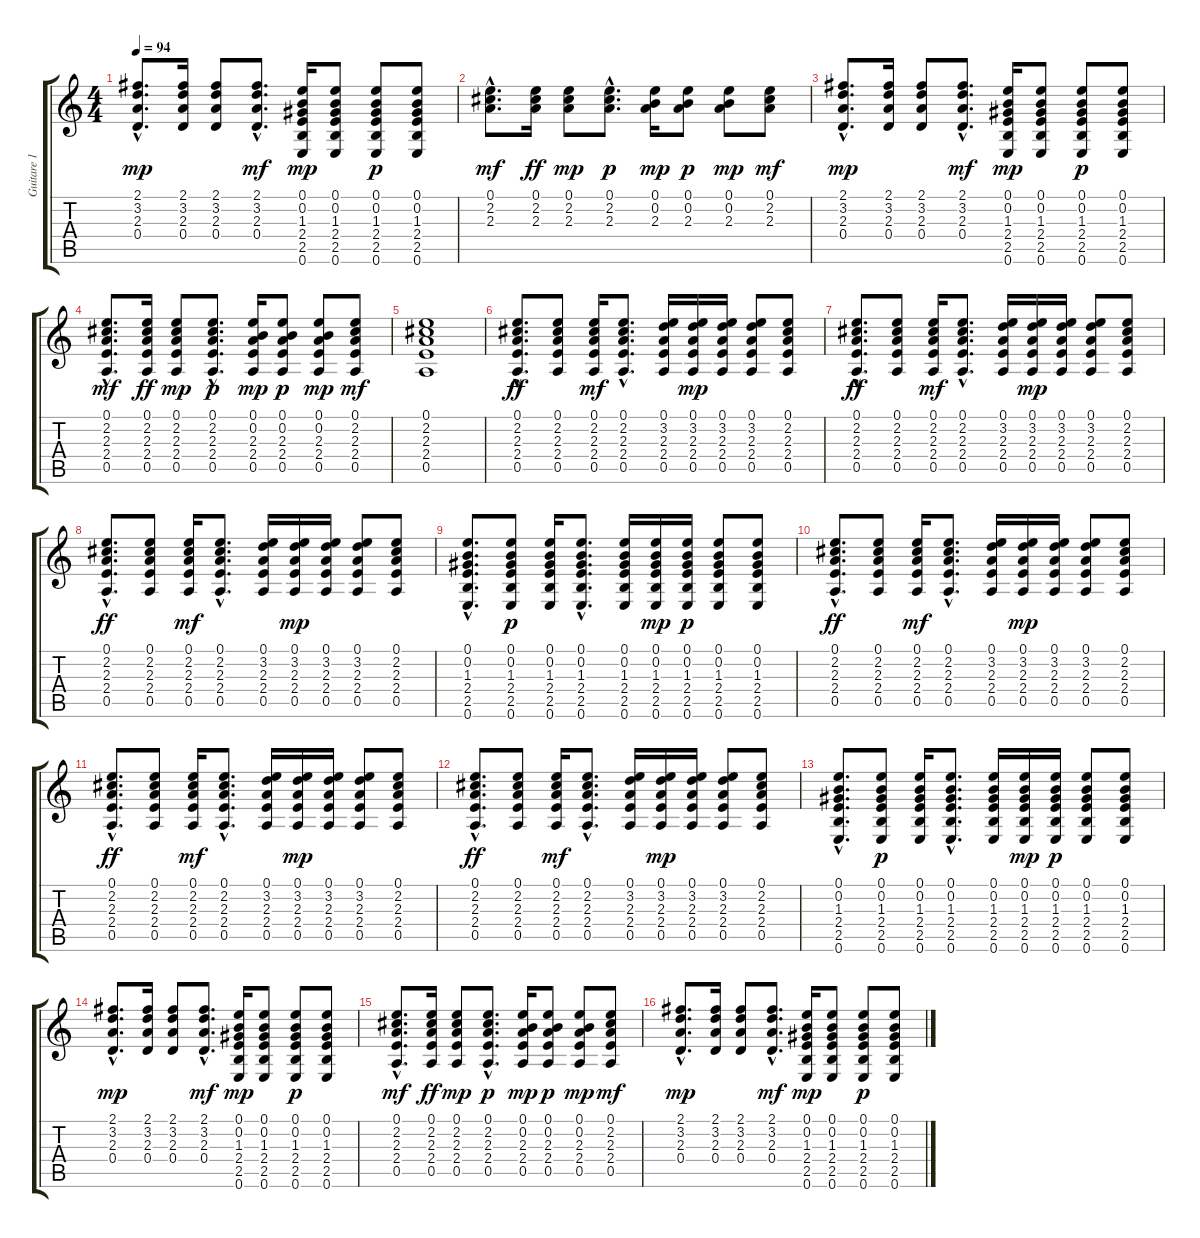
\track ("Guitare 1" "Guitare 1") {instrument acousticguitarsteel}
\staff {score tabs}
\tuning (E4 B3 G3 D3 A2 E2) {hide}
\ts (4 4)
\tempo 94
\clef g2
\ks c
(2.1{hac} 3.2{hac} 2.3{hac} 0.4{hac}).8{d dy mp} (2.1 3.2 2.3 0.4).16 (2.1 3.2 2.3 0.4).8 (2.1{hac} 3.2{hac} 2.3{hac} 0.4{hac}).8{d dy mf} (0.1 0.2 1.3 2.4 2.5 0.6).16{dy mp} (0.1 0.2 1.3 2.4 2.5 0.6).8 (0.1 0.2 1.3 2.4 2.5 0.6).8{dy p} (0.1 0.2 1.3 2.4 2.5 0.6).8 |
(0.1{hac} 2.2{hac} 2.3{hac}).8{d dy mf} (0.1 2.2 2.3).16{dy ff} (0.1 2.2 2.3).8{dy mp} (0.1{hac} 2.2{hac} 2.3{hac}).8{d dy p} (0.1 0.2 2.3).16{dy mp} (0.1 0.2 2.3).8{dy p} (0.1 0.2 2.3).8{dy mp} (0.1 2.2 2.3).8{dy mf} |
(2.1{hac} 3.2{hac} 2.3{hac} 0.4{hac}).8{d dy mp} (2.1 3.2 2.3 0.4).16 (2.1 3.2 2.3 0.4).8 (2.1{hac} 3.2{hac} 2.3{hac} 0.4{hac}).8{d dy mf} (0.1 0.2 1.3 2.4 2.5 0.6).16{dy mp} (0.1 0.2 1.3 2.4 2.5 0.6).8 (0.1 0.2 1.3 2.4 2.5 0.6).8{dy p} (0.1 0.2 1.3 2.4 2.5 0.6).8 |
(0.1{hac} 2.2{hac} 2.3{hac} 2.4{hac} 0.5{hac}).8{d dy mf} (0.1 2.2 2.3 2.4 0.5).16{dy ff} (0.1 2.2 2.3 2.4 0.5).8{dy mp} (0.1{hac} 2.2{hac} 2.3{hac} 2.4{hac} 0.5{hac}).8{d dy p} (0.1 0.2 2.3 2.4 0.5).16{dy mp} (0.1 0.2 2.3 2.4 0.5).8{dy p} (0.1 0.2 2.3 2.4 0.5).8{dy mp} (0.1 2.2 2.3 2.4 0.5).8{dy mf} |
(0.1 2.2 2.3 2.4 0.5).1 |
(0.1{hac} 2.2{hac} 2.3{hac} 2.4{hac} 0.5{hac}).8{d dy ff} (0.1 2.2 2.3 2.4 0.5).8 (0.1 2.2 2.3 2.4 0.5).16{dy mf} (0.1{hac} 2.2{hac} 2.3{hac} 2.4{hac} 0.5{hac}).8{d} (0.1 3.2 2.3 2.4 0.5).16 (0.1 3.2 2.3 2.4 0.5).16{dy mp} (0.1 3.2 2.3 2.4 0.5).16 (0.1 3.2 2.3 2.4 0.5).8 (0.1 2.2 2.3 2.4 0.5).8 |
(0.1{hac} 2.2{hac} 2.3{hac} 2.4{hac} 0.5{hac}).8{d dy ff} (0.1 2.2 2.3 2.4 0.5).8 (0.1 2.2 2.3 2.4 0.5).16{dy mf} (0.1{hac} 2.2{hac} 2.3{hac} 2.4{hac} 0.5{hac}).8{d} (0.1 3.2 2.3 2.4 0.5).16 (0.1 3.2 2.3 2.4 0.5).16{dy mp} (0.1 3.2 2.3 2.4 0.5).16 (0.1 3.2 2.3 2.4 0.5).8 (0.1 2.2 2.3 2.4 0.5).8 |
(0.1{hac} 2.2{hac} 2.3{hac} 2.4{hac} 0.5{hac}).8{d dy ff} (0.1 2.2 2.3 2.4 0.5).8 (0.1 2.2 2.3 2.4 0.5).16{dy mf} (0.1{hac} 2.2{hac} 2.3{hac} 2.4{hac} 0.5{hac}).8{d} (0.1 3.2 2.3 2.4 0.5).16 (0.1 3.2 2.3 2.4 0.5).16{dy mp} (0.1 3.2 2.3 2.4 0.5).16 (0.1 3.2 2.3 2.4 0.5).8 (0.1 2.2 2.3 2.4 0.5).8 |
(0.1{hac} 0.2{hac} 1.3{hac} 2.4{hac} 2.5{hac} 0.6{hac}).8{d} (0.1 0.2 1.3 2.4 2.5 0.6).8{dy p} (0.1 0.2 1.3 2.4 2.5 0.6).16 (0.1{hac} 0.2{hac} 1.3{hac} 2.4{hac} 2.5{hac} 0.6{hac}).8{d} (0.1 0.2 1.3 2.4 2.5 0.6).16 (0.1 0.2 1.3 2.4 2.5 0.6).16{dy mp} (0.1 0.2 1.3 2.4 2.5 0.6).16{dy p} (0.1 0.2 1.3 2.4 2.5 0.6).8 (0.1 0.2 1.3 2.4 2.5 0.6).8 |
(0.1{hac} 2.2{hac} 2.3{hac} 2.4{hac} 0.5{hac}).8{d dy ff} (0.1 2.2 2.3 2.4 0.5).8 (0.1 2.2 2.3 2.4 0.5).16{dy mf} (0.1{hac} 2.2{hac} 2.3{hac} 2.4{hac} 0.5{hac}).8{d} (0.1 3.2 2.3 2.4 0.5).16 (0.1 3.2 2.3 2.4 0.5).16{dy mp} (0.1 3.2 2.3 2.4 0.5).16 (0.1 3.2 2.3 2.4 0.5).8 (0.1 2.2 2.3 2.4 0.5).8 |
(0.1{hac} 2.2{hac} 2.3{hac} 2.4{hac} 0.5{hac}).8{d dy ff} (0.1 2.2 2.3 2.4 0.5).8 (0.1 2.2 2.3 2.4 0.5).16{dy mf} (0.1{hac} 2.2{hac} 2.3{hac} 2.4{hac} 0.5{hac}).8{d} (0.1 3.2 2.3 2.4 0.5).16 (0.1 3.2 2.3 2.4 0.5).16{dy mp} (0.1 3.2 2.3 2.4 0.5).16 (0.1 3.2 2.3 2.4 0.5).8 (0.1 2.2 2.3 2.4 0.5).8 |
(0.1{hac} 2.2{hac} 2.3{hac} 2.4{hac} 0.5{hac}).8{d dy ff} (0.1 2.2 2.3 2.4 0.5).8 (0.1 2.2 2.3 2.4 0.5).16{dy mf} (0.1{hac} 2.2{hac} 2.3{hac} 2.4{hac} 0.5{hac}).8{d} (0.1 3.2 2.3 2.4 0.5).16 (0.1 3.2 2.3 2.4 0.5).16{dy mp} (0.1 3.2 2.3 2.4 0.5).16 (0.1 3.2 2.3 2.4 0.5).8 (0.1 2.2 2.3 2.4 0.5).8 |
(0.1{hac} 0.2{hac} 1.3{hac} 2.4{hac} 2.5{hac} 0.6{hac}).8{d} (0.1 0.2 1.3 2.4 2.5 0.6).8{dy p} (0.1 0.2 1.3 2.4 2.5 0.6).16 (0.1{hac} 0.2{hac} 1.3{hac} 2.4{hac} 2.5{hac} 0.6{hac}).8{d} (0.1 0.2 1.3 2.4 2.5 0.6).16 (0.1 0.2 1.3 2.4 2.5 0.6).16{dy mp} (0.1 0.2 1.3 2.4 2.5 0.6).16{dy p} (0.1 0.2 1.3 2.4 2.5 0.6).8 (0.1 0.2 1.3 2.4 2.5 0.6).8 |
(2.1{hac} 3.2{hac} 2.3{hac} 0.4{hac}).8{d dy mp} (2.1 3.2 2.3 0.4).16 (2.1 3.2 2.3 0.4).8 (2.1{hac} 3.2{hac} 2.3{hac} 0.4{hac}).8{d dy mf} (0.1 0.2 1.3 2.4 2.5 0.6).16{dy mp} (0.1 0.2 1.3 2.4 2.5 0.6).8 (0.1 0.2 1.3 2.4 2.5 0.6).8{dy p} (0.1 0.2 1.3 2.4 2.5 0.6).8 |
(0.1{hac} 2.2{hac} 2.3{hac} 2.4{hac} 0.5{hac}).8{d dy mf} (0.1 2.2 2.3 2.4 0.5).16{dy ff} (0.1 2.2 2.3 2.4 0.5).8{dy mp} (0.1{hac} 2.2{hac} 2.3{hac} 2.4{hac} 0.5{hac}).8{d dy p} (0.1 0.2 2.3 2.4 0.5).16{dy mp} (0.1 0.2 2.3 2.4 0.5).8{dy p} (0.1 0.2 2.3 2.4 0.5).8{dy mp} (0.1 2.2 2.3 2.4 0.5).8{dy mf} |
(2.1{hac} 3.2{hac} 2.3{hac} 0.4{hac}).8{d dy mp} (2.1 3.2 2.3 0.4).16 (2.1 3.2 2.3 0.4).8 (2.1{hac} 3.2{hac} 2.3{hac} 0.4{hac}).8{d dy mf} (0.1 0.2 1.3 2.4 2.5 0.6).16{dy mp} (0.1 0.2 1.3 2.4 2.5 0.6).8 (0.1 0.2 1.3 2.4 2.5 0.6).8{dy p} (0.1 0.2 1.3 2.4 2.5 0.6).8
